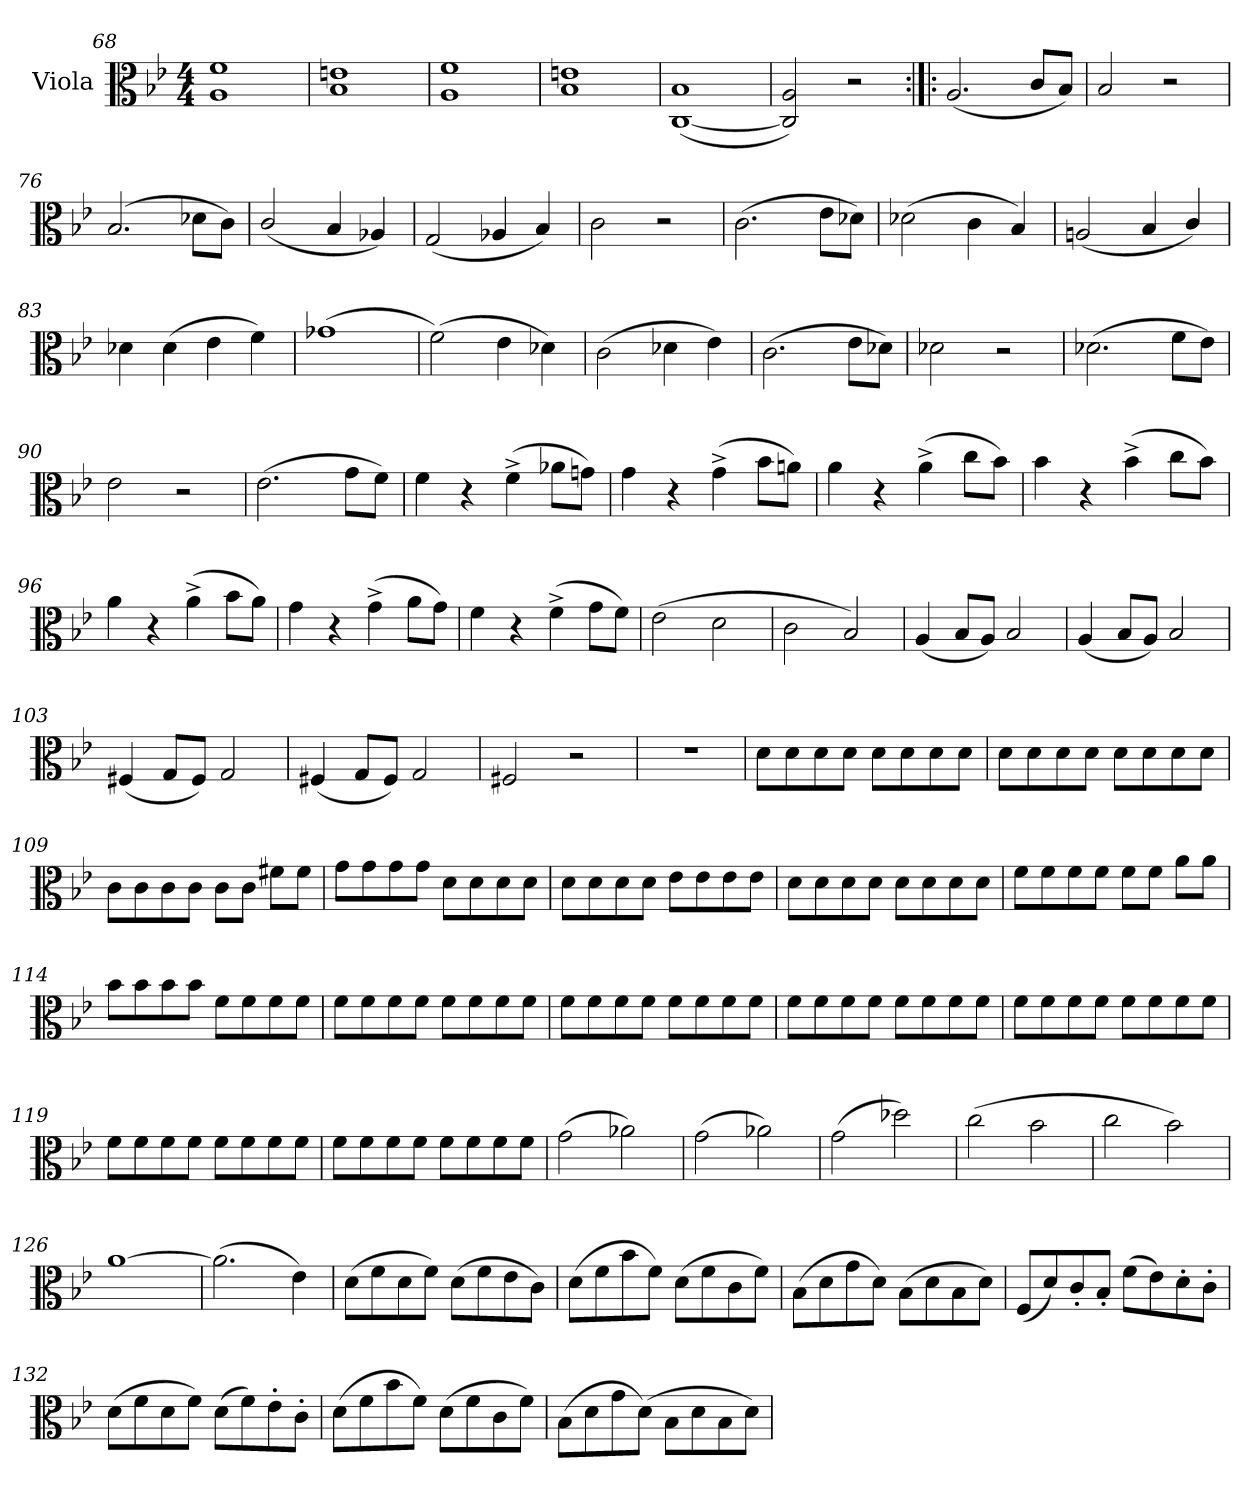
**kern
*part1
*staff1
*I"Viola
*I'Vla
*clefC3
*k[b-e-]
*M4/4
=68
1A 1f
=69
1B- 1en
=70
1A 1f
=71
1B- 1en
=72
([1C 1B-
=73
2C]/ 2A/)
2r
=74:|!|:
(2.A/
8c/L
8B-/J)
=75
2B-/
2r
=76
(2.B-/
8d-X\L
8c\J)
=77
(2c/
4B-/
4A-X/)
=78
(2G/
4A-X/
4B-/)
=79
2c\
2r
=80
(2.c\
8e-\L
8d-X\J)
=81
(2d-X\
4c\
4B-/)
=82
(2An/
4B-/
4c/)
=83
4d-X\
(4d-\
4e-\
4f\)
=84
(1g-X
=85
(2f\)
4e-\
4d-X\)
=86
(2c\
4d-X\
4e-\)
=87
(2.c\
8e-\L
8d-X\J)
=88
2d-X\
2r
=89
(2.d-X\
8f\L
8e-\J)
=90
2e-\
2r
=91
(2.e-\
8g\L
8f\J)
=92
4f\
4r
(4f^\
8a-X\L
8gn\J)
=93
4g\
4r
(4g^\
8b-\L
8an\J)
=94
4a\
4r
(4a^\
8cc\L
8b-\J)
=95
4b-\
4r
(4b-^\
8cc\L
8b-\J)
=96
4a\
4r
(4a^\
8b-\L
8a\J)
=97
4g\
4r
(4g^\
8a\L
8g\J)
=98
4f\
4r
(4f^\
8g\L
8f\J)
=99
(2e-\
2d\
=100
2c\
2B-/)
=101
(4A/
8B-/L
8A/J)
2B-/
=102
(4A/
8B-/L
8A/J)
2B-/
=103
(4F#X/
8G/L
8F#/J)
2G/
=104
(4F#X/
8G/L
8F#/J)
2G/
=105
2F#X/
2r
=106
1r
=107
8d\L
8d\
8d\
8d\J
8d\L
8d\
8d\
8d\J
=108
8d\L
8d\
8d\
8d\J
8d\L
8d\
8d\
8d\J
=109
8c\L
8c\
8c\
8c\J
8c\L
8c\J
8f#X\L
8f#\J
=110
8g\L
8g\
8g\
8g\J
8d\L
8d\
8d\
8d\J
=111
8d\L
8d\
8d\
8d\J
8e-\L
8e-\
8e-\
8e-\J
=112
8d\L
8d\
8d\
8d\J
8d\L
8d\
8d\
8d\J
=113
8f\L
8f\
8f\
8f\J
8f\L
8f\J
8a\L
8a\J
=114
8b-\L
8b-\
8b-\
8b-\J
8f\L
8f\
8f\
8f\J
=115
8f\L
8f\
8f\
8f\J
8f\L
8f\
8f\
8f\J
=116
8f\L
8f\
8f\
8f\J
8f\L
8f\
8f\
8f\J
=117
8f\L
8f\
8f\
8f\J
8f\L
8f\
8f\
8f\J
=118
8f\L
8f\
8f\
8f\J
8f\L
8f\
8f\
8f\J
=119
8f\L
8f\
8f\
8f\J
8f\L
8f\
8f\
8f\J
=120
8f\L
8f\
8f\
8f\J
8f\L
8f\
8f\
8f\J
=121
(2g\
2a-X\)
=122
(2g\
2a-X\)
=123
(2g\
2dd-X\)
=124
(2cc\
2b-\
=125
2cc\
2b-\)
=126
[1a
=127
(2.a\]
4e-\)
=128
(8d\L
8f\
8d\
8f\J)
(8d\L
8f\
8e-\
8c\J)
=129
(8d\L
8f\
8b-\
8f\J)
(8d\L
8f\
8c\
8f\J)
=130
(8B-\L
8d\
8g\
8d\J)
(8B-\L
8d\
8B-\
8d\J)
=131
(8F/L
8d/)
8c'/
8B-'/J
(8f\L
8e-\)
8d'\
8c'\J
=132
(8d\L
8f\
8d\
8f\J)
(8d\L
8f\)
8e-'\
8c'\J
=133
(8d\L
8f\
8b-\
8f\J)
(8d\L
8f\
8c\
8f\J)
=134
(8B-\L
8d\
8g\
(8d\J)
8B-\L
8d\
8B-\
8d\J)
=
*-
